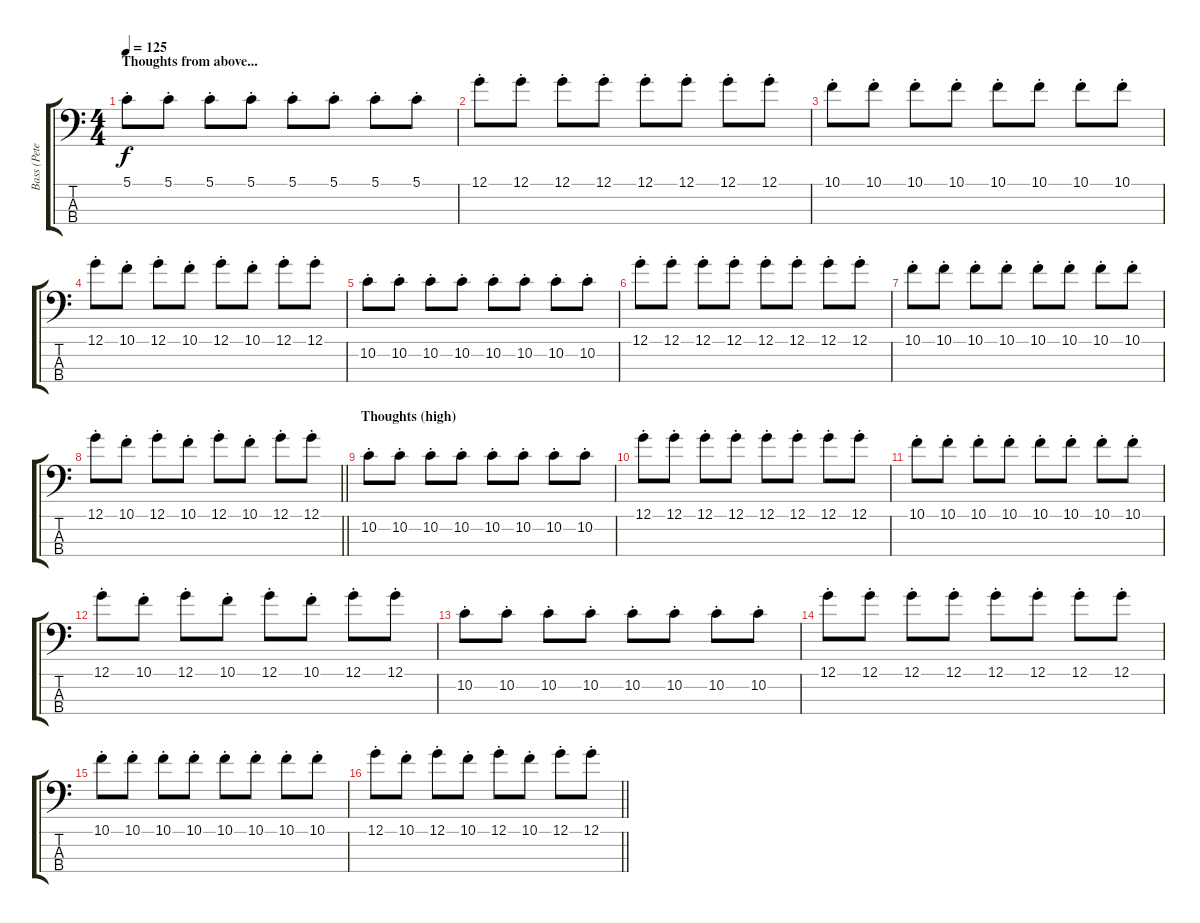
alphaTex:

\track ("Bass (Peter Hook)" "Bass (Pete") {instrument electricbasspick}
\staff {score tabs}
\tuning (G2 D2 A1 E1) {hide}
\ts (4 4)
\section ("" "Thoughts from above...")
\tempo 125
\clef f4
\ks c
5.1{st}.8{dy f} 5.1{st}.8 5.1{st}.8 5.1{st}.8 5.1{st}.8 5.1{st}.8 5.1{st}.8 5.1{st}.8 |
12.1{st}.8 12.1{st}.8 12.1{st}.8 12.1{st}.8 12.1{st}.8 12.1{st}.8 12.1{st}.8 12.1{st}.8 |
10.1{st}.8 10.1{st}.8 10.1{st}.8 10.1{st}.8 10.1{st}.8 10.1{st}.8 10.1{st}.8 10.1{st}.8 |
12.1{st}.8 10.1{st}.8 12.1{st}.8 10.1{st}.8 12.1{st}.8 10.1{st}.8 12.1{st}.8 12.1{st}.8 |
10.2{st}.8 10.2{st}.8 10.2{st}.8 10.2{st}.8 10.2{st}.8 10.2{st}.8 10.2{st}.8 10.2{st}.8 |
12.1{st}.8 12.1{st}.8 12.1{st}.8 12.1{st}.8 12.1{st}.8 12.1{st}.8 12.1{st}.8 12.1{st}.8 |
10.1{st}.8 10.1{st}.8 10.1{st}.8 10.1{st}.8 10.1{st}.8 10.1{st}.8 10.1{st}.8 10.1{st}.8 |
\barLineRight lightlight
12.1{st}.8 10.1{st}.8 12.1{st}.8 10.1{st}.8 12.1{st}.8 10.1{st}.8 12.1{st}.8 12.1{st}.8 |
\section ("" "Thoughts (high)")
10.2{st}.8 10.2{st}.8 10.2{st}.8 10.2{st}.8 10.2{st}.8 10.2{st}.8 10.2{st}.8 10.2{st}.8 |
12.1{st}.8 12.1{st}.8 12.1{st}.8 12.1{st}.8 12.1{st}.8 12.1{st}.8 12.1{st}.8 12.1{st}.8 |
10.1{st}.8 10.1{st}.8 10.1{st}.8 10.1{st}.8 10.1{st}.8 10.1{st}.8 10.1{st}.8 10.1{st}.8 |
12.1{st}.8 10.1{st}.8 12.1{st}.8 10.1{st}.8 12.1{st}.8 10.1{st}.8 12.1{st}.8 12.1{st}.8 |
10.2{st}.8 10.2{st}.8 10.2{st}.8 10.2{st}.8 10.2{st}.8 10.2{st}.8 10.2{st}.8 10.2{st}.8 |
12.1{st}.8 12.1{st}.8 12.1{st}.8 12.1{st}.8 12.1{st}.8 12.1{st}.8 12.1{st}.8 12.1{st}.8 |
10.1{st}.8 10.1{st}.8 10.1{st}.8 10.1{st}.8 10.1{st}.8 10.1{st}.8 10.1{st}.8 10.1{st}.8 |
\barLineRight lightlight
12.1{st}.8 10.1{st}.8 12.1{st}.8 10.1{st}.8 12.1{st}.8 10.1{st}.8 12.1{st}.8 12.1{st}.8
